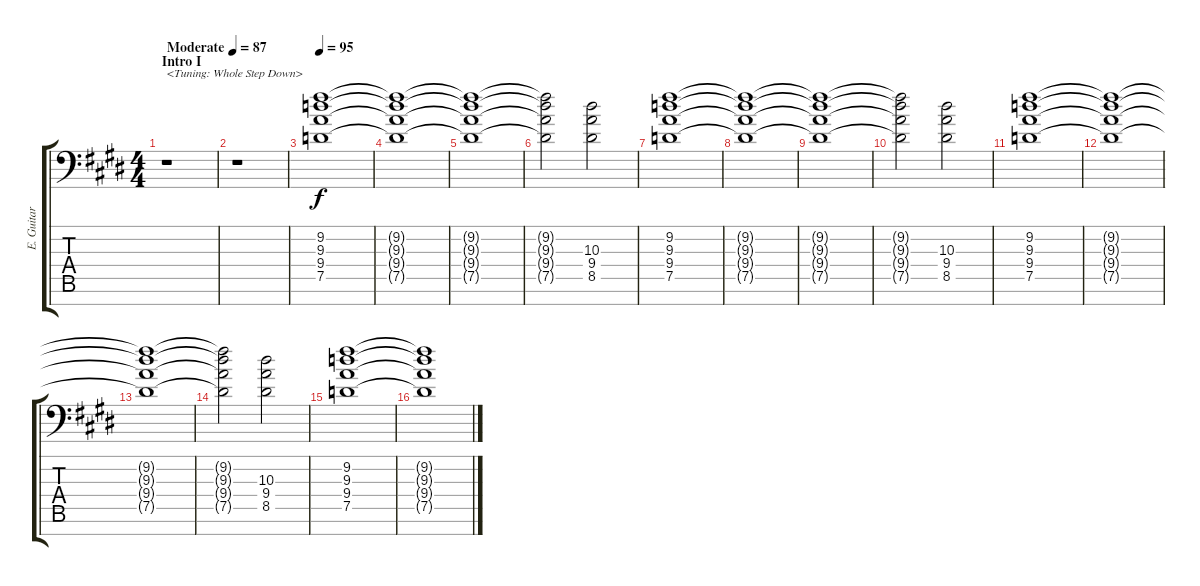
\track ("E. Guitar II" "E. Guitar ") {instrument overdrivenguitar}
\staff {score tabs}
\tuning (D4 A3 F3 C3 G2 D2 A1) {hide}
\ts (4 4)
\section ("" "Intro I")
\tempo (87 "Moderate")
\clef f4
\ks e
r.1{txt "<Tuning: Whole Step Down>" dy f instrument overdrivenguitar} |
r.1 |
\tempo 95
(9.2 9.3 9.4 7.5).1 |
(9.2{t} 9.3{t} 9.4{t} 7.5{t}).1 |
(9.2{t} 9.3{t} 9.4{t} 7.5{t}).1 |
(9.2{t} 9.3{t} 9.4{t} 7.5{t}).2 (10.3 9.4 8.5).2 |
(9.2 9.3 9.4 7.5).1 |
(9.2{t} 9.3{t} 9.4{t} 7.5{t}).1 |
(9.2{t} 9.3{t} 9.4{t} 7.5{t}).1 |
(9.2{t} 9.3{t} 9.4{t} 7.5{t}).2 (10.3 9.4 8.5).2 |
(9.2 9.3 9.4 7.5).1 |
(9.2{t} 9.3{t} 9.4{t} 7.5{t}).1 |
(9.2{t} 9.3{t} 9.4{t} 7.5{t}).1 |
(9.2{t} 9.3{t} 9.4{t} 7.5{t}).2 (10.3 9.4 8.5).2 |
(9.2 9.3 9.4 7.5).1 |
(9.2{t} 9.3{t} 9.4{t} 7.5{t}).1
